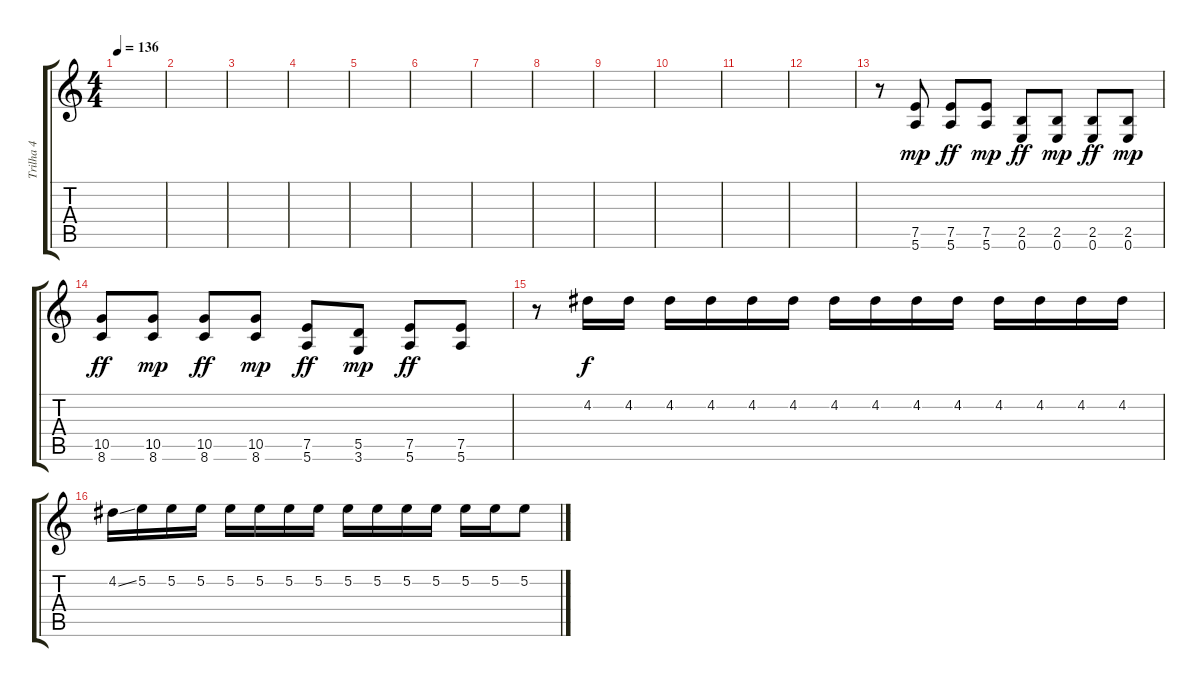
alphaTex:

\track ("Trilha 4" "Trilha 4") {instrument distortionguitar}
\staff {score tabs}
\tuning (E4 B3 G3 D3 A2 E2) {hide}
\ts (4 4)
\tempo 136
\clef g2
\ks c
|
|
|
|
|
|
|
|
|
|
|
|
r.8 (7.5 5.6).8{dy mp} (7.5 5.6).8{dy ff} (7.5 5.6).8{dy mp} (2.5 0.6).8{dy ff} (2.5 0.6).8{dy mp} (2.5 0.6).8{dy ff} (2.5 0.6).8{dy mp} |
(10.5 8.6).8{dy ff} (10.5 8.6).8{dy mp} (10.5 8.6).8{dy ff} (10.5 8.6).8{dy mp} (7.5 5.6).8{dy ff} (5.5 3.6).8{dy mp} (7.5 5.6).8{dy ff} (7.5 5.6).8 |
r.8 4.2.16{dy f} 4.2.16 4.2.16 4.2.16 4.2.16 4.2.16 4.2.16 4.2.16 4.2.16 4.2.16 4.2.16 4.2.16 4.2.16 4.2.16 |
4.2{ss}.16 5.2.16 5.2.16 5.2.16 5.2.16 5.2.16 5.2.16 5.2.16 5.2.16 5.2.16 5.2.16 5.2.16 5.2.16 5.2.16 5.2.8
